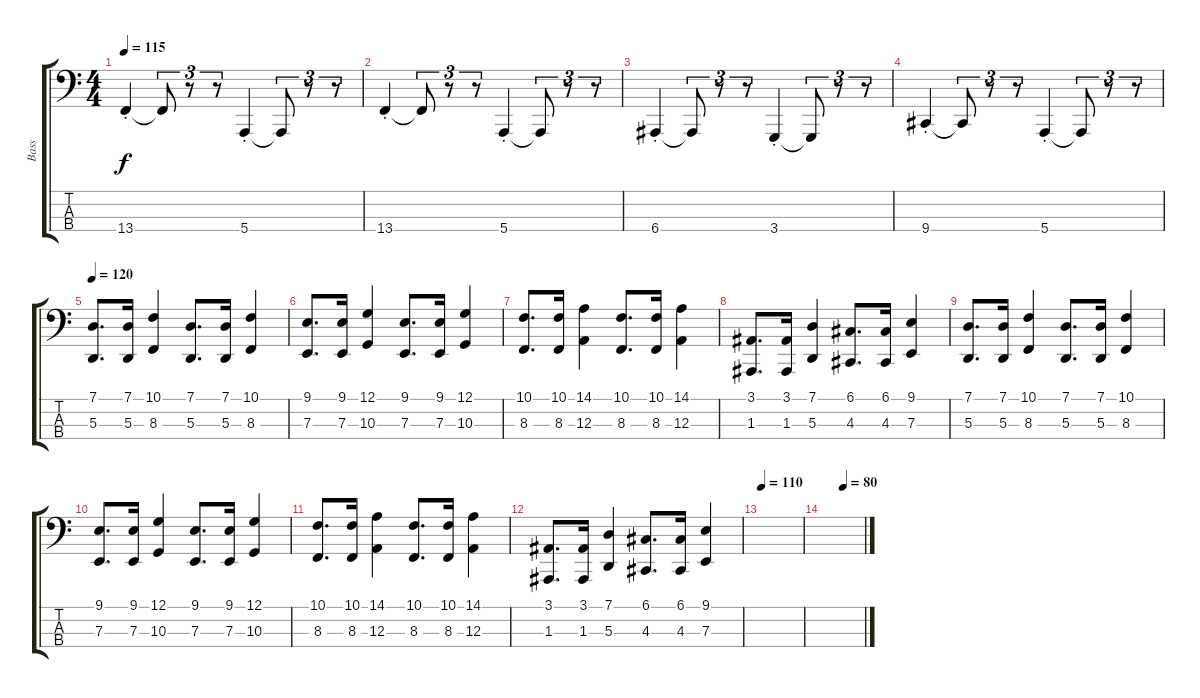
\track ("Bass" "Bass") {instrument stringensemble1}
\staff {score tabs}
\tuning (G2 D2 A1 E1) {hide}
\ts (4 4)
\tempo 115
\clef f4
\ks c
13.4{st}.4{dy f} 13.4{t}.8{tu (3 2)} r.8{tu (3 2)} r.8{tu (3 2)} 5.4{st}.4 5.4{t}.8{tu (3 2)} r.8{tu (3 2)} r.8{tu (3 2)} |
13.4{st}.4 13.4{t}.8{tu (3 2)} r.8{tu (3 2)} r.8{tu (3 2)} 5.4{st}.4 5.4{t}.8{tu (3 2)} r.8{tu (3 2)} r.8{tu (3 2)} |
6.4{st}.4 6.4{t}.8{tu (3 2)} r.8{tu (3 2)} r.8{tu (3 2)} 3.4{st}.4 3.4{t}.8{tu (3 2)} r.8{tu (3 2)} r.8{tu (3 2)} |
9.4{st}.4 9.4{t}.8{tu (3 2)} r.8{tu (3 2)} r.8{tu (3 2)} 5.4{st}.4 5.4{t}.8{tu (3 2)} r.8{tu (3 2)} r.8{tu (3 2)} |
\tempo 120
(7.1 5.3).8{d} (7.1 5.3).16 (10.1 8.3).4 (7.1 5.3).8{d} (7.1 5.3).16 (10.1 8.3).4 |
(9.1 7.3).8{d} (9.1 7.3).16 (12.1 10.3).4 (9.1 7.3).8{d} (9.1 7.3).16 (12.1 10.3).4 |
(10.1 8.3).8{d} (10.1 8.3).16 (14.1 12.3).4 (10.1 8.3).8{d} (10.1 8.3).16 (14.1 12.3).4 |
(3.1 1.3).8{d} (3.1 1.3).16 (7.1 5.3).4 (6.1 4.3).8{d} (6.1 4.3).16 (9.1 7.3).4 |
(7.1 5.3).8{d} (7.1 5.3).16 (10.1 8.3).4 (7.1 5.3).8{d} (7.1 5.3).16 (10.1 8.3).4 |
(9.1 7.3).8{d} (9.1 7.3).16 (12.1 10.3).4 (9.1 7.3).8{d} (9.1 7.3).16 (12.1 10.3).4 |
(10.1 8.3).8{d} (10.1 8.3).16 (14.1 12.3).4 (10.1 8.3).8{d} (10.1 8.3).16 (14.1 12.3).4 |
(3.1 1.3).8{d} (3.1 1.3).16 (7.1 5.3).4 (6.1 4.3).8{d} (6.1 4.3).16 (9.1 7.3).4 |
\tempo 110
|
\tempo (80 0.5)
